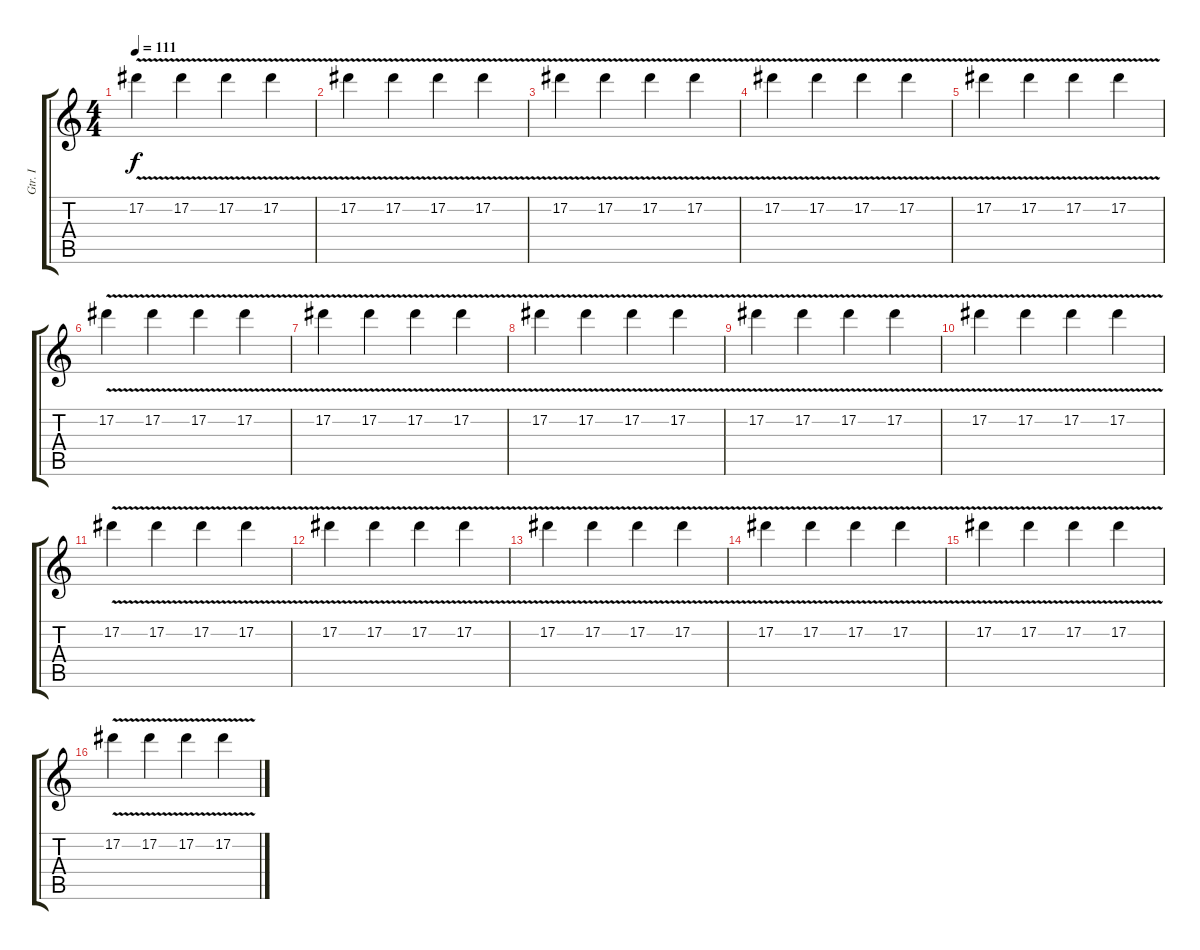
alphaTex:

\track ("Gtr. I" "Gtr. I") {instrument distortionguitar}
\staff {score tabs}
\tuning (Eb4 Bb3 Gb3 Db3 Ab2 Eb2) {hide}
\ts (4 4)
\tempo 111
\clef g2
\ks c
17.2{v}.4{dy f instrument distortionguitar} 17.2{v}.4 17.2{v}.4 17.2{v}.4 |
17.2{v}.4 17.2{v}.4 17.2{v}.4 17.2{v}.4 |
17.2{v}.4 17.2{v}.4 17.2{v}.4 17.2{v}.4 |
17.2{v}.4 17.2{v}.4 17.2{v}.4 17.2{v}.4 |
17.2{v}.4 17.2{v}.4 17.2{v}.4 17.2{v}.4 |
17.2{v}.4 17.2{v}.4 17.2{v}.4 17.2{v}.4 |
17.2{v}.4 17.2{v}.4 17.2{v}.4 17.2{v}.4 |
17.2{v}.4 17.2{v}.4 17.2{v}.4 17.2{v}.4 |
17.2{v}.4 17.2{v}.4 17.2{v}.4 17.2{v}.4 |
17.2{v}.4 17.2{v}.4 17.2{v}.4 17.2{v}.4 |
17.2{v}.4 17.2{v}.4 17.2{v}.4 17.2{v}.4 |
17.2{v}.4 17.2{v}.4 17.2{v}.4 17.2{v}.4 |
17.2{v}.4 17.2{v}.4 17.2{v}.4 17.2{v}.4 |
17.2{v}.4 17.2{v}.4 17.2{v}.4 17.2{v}.4 |
17.2{v}.4 17.2{v}.4 17.2{v}.4 17.2{v}.4 |
17.2{v}.4 17.2{v}.4 17.2{v}.4 17.2{v}.4
